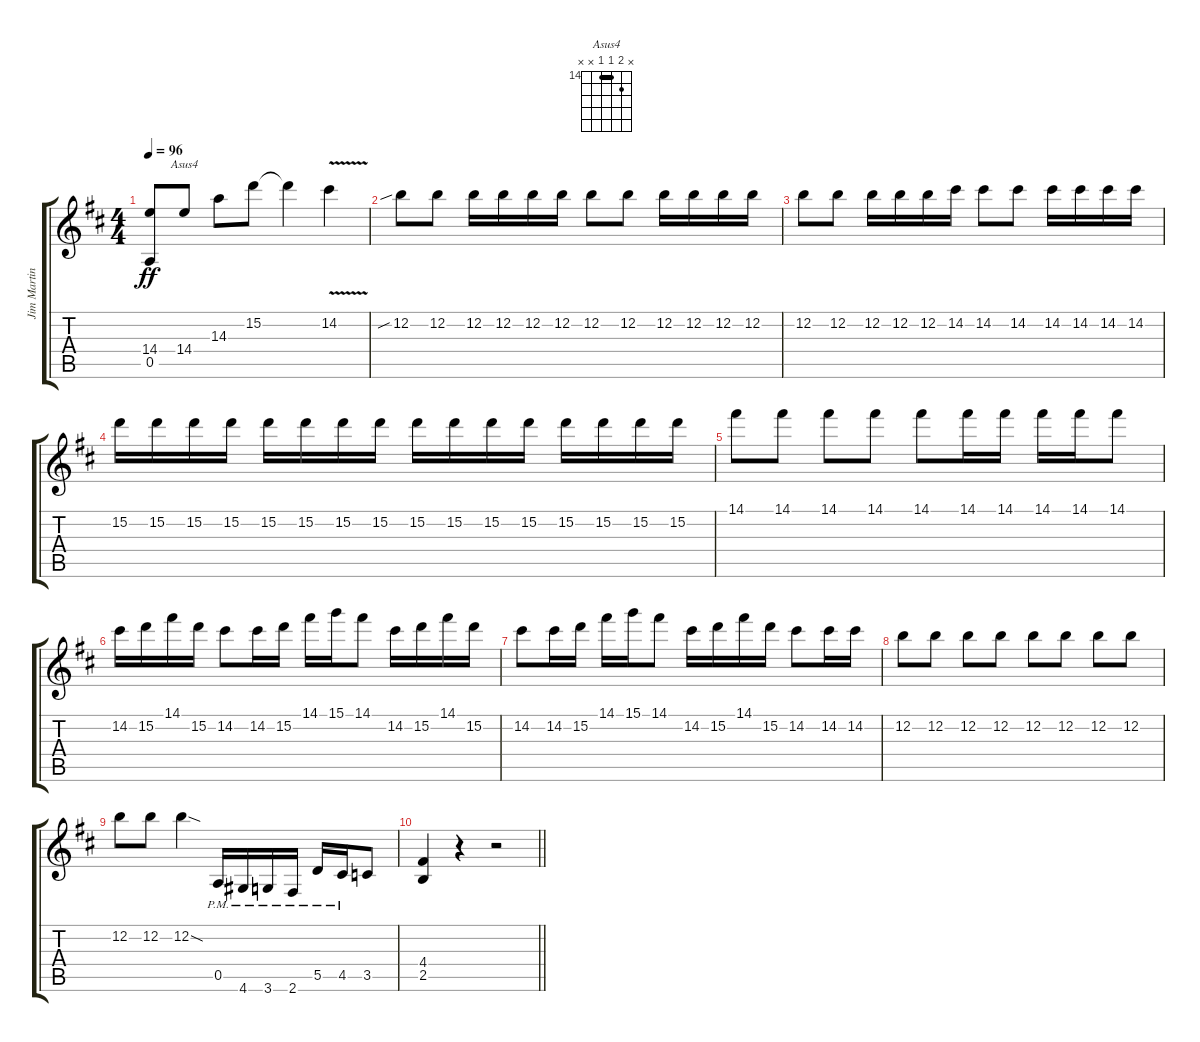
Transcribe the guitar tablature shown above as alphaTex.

\track ("Jim Martin" "Jim Martin") {instrument distortionguitar}
\staff {score tabs}
\tuning (E4 B3 G3 D3 A2 E2) {hide}
\chord ("Asus4" x 15 14 14 x x) {firstfret 14 barre 14}
\ts (4 4)
\tempo 96
\clef g2
\ks d
(14.4{t} 0.5{t}).8{dy ff} 14.4.8{ch "Asus4"} 14.3.8 15.2.8 15.2{t}.4 14.2{v}.4 |
12.2{sib}.8 12.2.8 12.2.16 12.2.16 12.2.16 12.2.16 12.2.8 12.2.8 12.2.16 12.2.16 12.2.16 12.2.16 |
12.2.8 12.2.8 12.2.16 12.2.16 12.2.16 14.2.16 14.2.8 14.2.8 14.2.16 14.2.16 14.2.16 14.2.16 |
15.2.16 15.2.16 15.2.16 15.2.16 15.2.16 15.2.16 15.2.16 15.2.16 15.2.16 15.2.16 15.2.16 15.2.16 15.2.16 15.2.16 15.2.16 15.2.16 |
14.1.8 14.1.8 14.1.8 14.1.8 14.1.8 14.1.16 14.1.16 14.1.16 14.1.16 14.1.8 |
14.2.16 15.2.16 14.1.16 15.2.16 14.2.8 14.2.16 15.2.16 14.1.16 15.1.16 14.1.8 14.2.16 15.2.16 14.1.16 15.2.16 |
14.2.8 14.2.16 15.2.16 14.1.16 15.1.16 14.1.8 14.2.16 15.2.16 14.1.16 15.2.16 14.2.8 14.2.16 14.2.16 |
12.2.8 12.2.8 12.2.8 12.2.8 12.2.8 12.2.8 12.2.8 12.2.8 |
12.2.8 12.2.8 12.2{sod}.4 0.5{pm}.16 4.6{pm}.16 3.6{pm}.16 2.6{pm}.16 5.5{pm}.16 4.5{pm}.16 3.5.8 |
\barLineRight lightlight
(4.4 2.5).4 r.4 r.2
